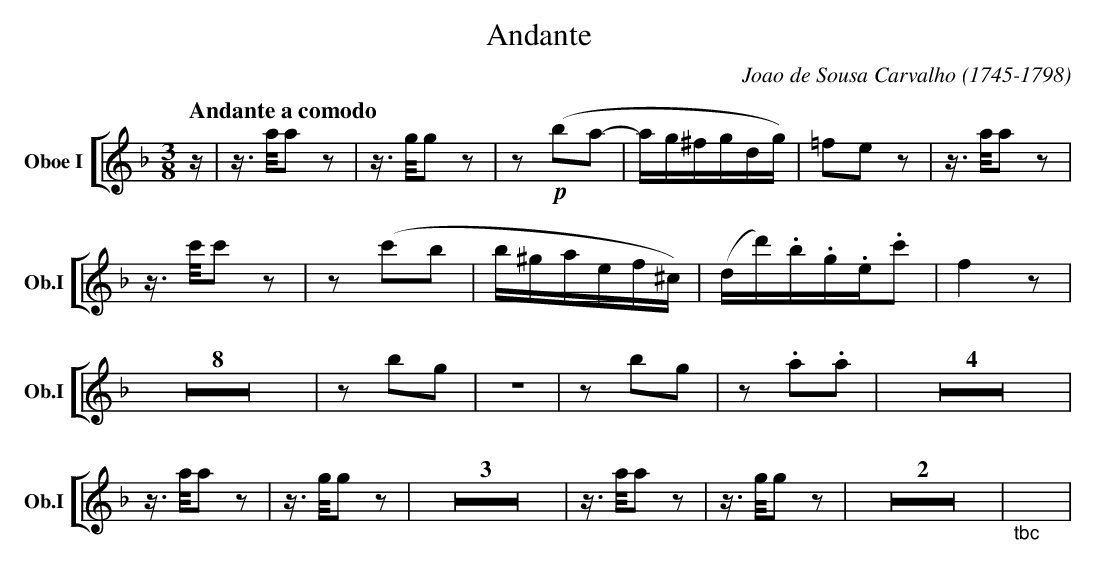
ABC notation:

X:1
T:Andante
C:Joao de Sousa Carvalho (1745-1798)
M:3/8
L:1/8
K:F
V: 1 clef=treble name="Oboe I" sname="Ob.I"
%%staves [( 1 )]
   [Q:"Andante a comodo"] z/2 | z/>a/az | z/>g/gz | z!p!(ba-|a/g/^f/g/d/g/) | =fez | \
   z/>a/az |z/>c'/c'z | z(c'b| b/^g/a/e/f/^c/) | (d/d'/).b/.g/.e/.c' | f2z| Z8 | \
   zbg|Z|zbg|z.a.a| Z4| z/>a/az |z/>g/gz | Z3 | z/>a/az |z/>g/gz | Z2 | \
   "_tbc" X | \
